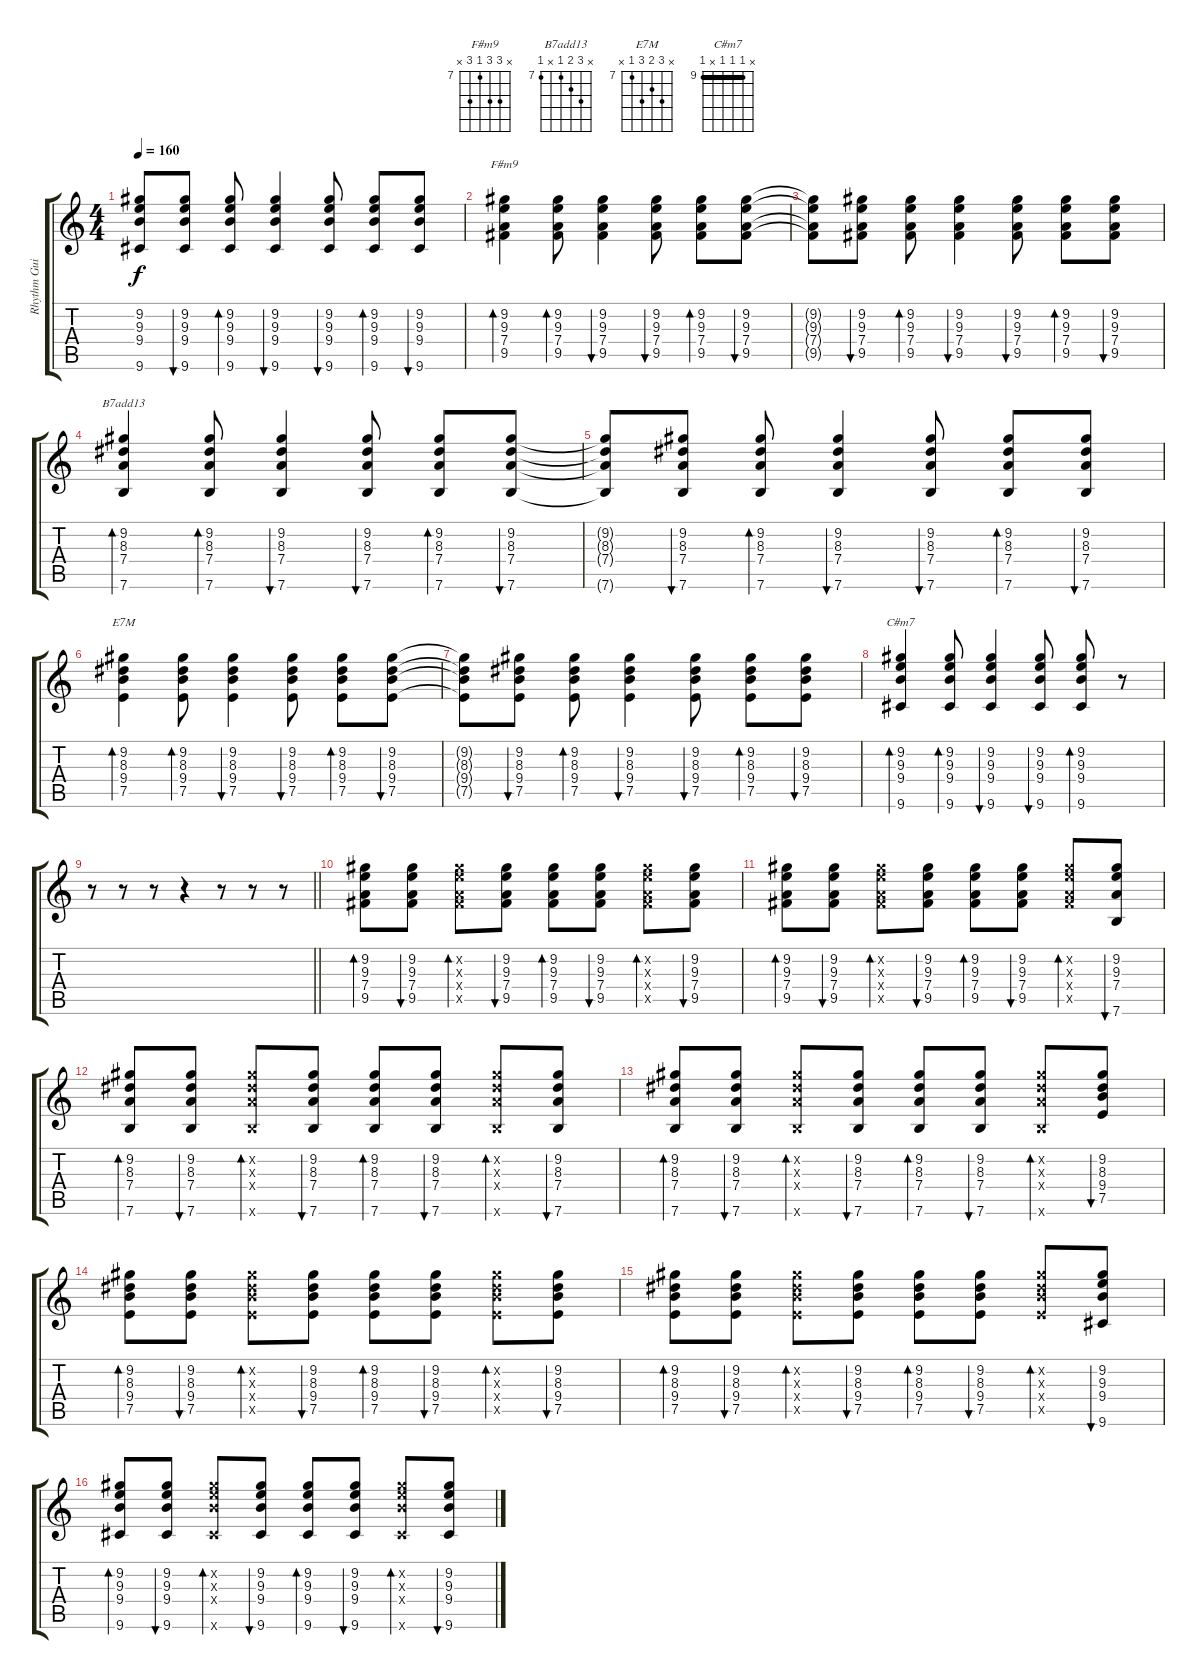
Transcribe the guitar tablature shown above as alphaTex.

\track ("Rhythm Guitar" "Rhythm Gui") {instrument distortionguitar}
\staff {score tabs}
\tuning (E4 B3 G3 D3 A2 E2) {hide}
\chord ("F#m9" x 9 9 7 9 x) {firstfret 7}
\chord ("B7add13" x 9 8 7 x 7) {firstfret 7}
\chord ("E7M" x 9 8 9 7 x) {firstfret 7}
\chord ("C#m7" x 9 9 9 x 9) {firstfret 9 barre 9}
\ts (4 4)
\tempo 160
\clef g2
\ks c
(9.2{t} 9.3{t} 9.4{t} 9.6{t}).8{dy f} (9.2 9.3 9.4 9.6).8{bu 30} (9.2 9.3 9.4 9.6).8{bd 30} (9.2 9.3 9.4 9.6).4{bu 30} (9.2 9.3 9.4 9.6).8{bu 30} (9.2 9.3 9.4 9.6).8{bd 30} (9.2 9.3 9.4 9.6).8{bu 30} |
(9.2 9.3 7.4 9.5).4{bd 30 ch "F#m9"} (9.2 9.3 7.4 9.5).8{bd 30} (9.2 9.3 7.4 9.5).4{bu 30} (9.2 9.3 7.4 9.5).8{bu 30} (9.2 9.3 7.4 9.5).8{bd 30} (9.2 9.3 7.4 9.5).8{bu 30} |
(9.2{t} 9.3{t} 7.4{t} 9.5{t}).8 (9.2 9.3 7.4 9.5).8{bu 30} (9.2 9.3 7.4 9.5).8{bd 30} (9.2 9.3 7.4 9.5).4{bu 30} (9.2 9.3 7.4 9.5).8{bu 30} (9.2 9.3 7.4 9.5).8{bd 30} (9.2 9.3 7.4 9.5).8{bu 30} |
(9.2 8.3 7.4 7.6).4{bd 30 ch "B7add13"} (9.2 8.3 7.4 7.6).8{bd 30} (9.2 8.3 7.4 7.6).4{bu 30} (9.2 8.3 7.4 7.6).8{bu 30} (9.2 8.3 7.4 7.6).8{bd 30} (9.2 8.3 7.4 7.6).8{bu 30} |
(9.2{t} 8.3{t} 7.4{t} 7.6{t}).8 (9.2 8.3 7.4 7.6).8{bu 30} (9.2 8.3 7.4 7.6).8{bd 30} (9.2 8.3 7.4 7.6).4{bu 30} (9.2 8.3 7.4 7.6).8{bu 30} (9.2 8.3 7.4 7.6).8{bd 30} (9.2 8.3 7.4 7.6).8{bu 30} |
(9.2 8.3 9.4 7.5).4{bd 30 ch "E7M"} (9.2 8.3 9.4 7.5).8{bd 30} (9.2 8.3 9.4 7.5).4{bu 30} (9.2 8.3 9.4 7.5).8{bu 30} (9.2 8.3 9.4 7.5).8{bd 30} (9.2 8.3 9.4 7.5).8{bu 30} |
(9.2{t} 8.3{t} 9.4{t} 7.5{t}).8 (9.2 8.3 9.4 7.5).8{bu 30} (9.2 8.3 9.4 7.5).8{bd 30} (9.2 8.3 9.4 7.5).4{bu 30} (9.2 8.3 9.4 7.5).8{bu 30} (9.2 8.3 9.4 7.5).8{bd 30} (9.2 8.3 9.4 7.5).8{bu 30} |
(9.2 9.3 9.4 9.6).4{bd 30 ch "C#m7"} (9.2 9.3 9.4 9.6).8{bd 30} (9.2 9.3 9.4 9.6).4{bu 30} (9.2 9.3 9.4 9.6).8{bu 30} (9.2 9.3 9.4 9.6).8{bd 30} r.8 |
\barLineRight lightlight
r.8 r.8 r.8 r.4 r.8 r.8 r.8 |
(9.2 9.3 7.4 9.5).8{bd 30} (9.2 9.3 7.4 9.5).8{bu 30} (9.2{x} 9.3{x} 7.4{x} 9.5{x}).8{bd 30} (9.2 9.3 7.4 9.5).8{bu 30} (9.2 9.3 7.4 9.5).8{bd 30} (9.2 9.3 7.4 9.5).8{bu 30} (9.2{x} 9.3{x} 7.4{x} 9.5{x}).8{bd 30} (9.2 9.3 7.4 9.5).8{bu 30} |
(9.2 9.3 7.4 9.5).8{bd 30} (9.2 9.3 7.4 9.5).8{bu 30} (9.2{x} 9.3{x} 7.4{x} 9.5{x}).8{bd 30} (9.2 9.3 7.4 9.5).8{bu 30} (9.2 9.3 7.4 9.5).8{bd 30} (9.2 9.3 7.4 9.5).8{bu 30} (9.2{x} 9.3{x} 7.4{x} 9.5{x}).8{bd 30} (9.2 9.3 7.4 7.6).8{bu 30} |
(9.2 8.3 7.4 7.6).8{bd 30} (9.2 8.3 7.4 7.6).8{bu 30} (9.2{x} 8.3{x} 7.4{x} 7.6{x}).8{bd 30} (9.2 8.3 7.4 7.6).8{bu 30} (9.2 8.3 7.4 7.6).8{bd 30} (9.2 8.3 7.4 7.6).8{bu 30} (9.2{x} 8.3{x} 7.4{x} 7.6{x}).8{bd 30} (9.2 8.3 7.4 7.6).8{bu 30} |
(9.2 8.3 7.4 7.6).8{bd 30} (9.2 8.3 7.4 7.6).8{bu 30} (9.2{x} 8.3{x} 7.4{x} 7.6{x}).8{bd 30} (9.2 8.3 7.4 7.6).8{bu 30} (9.2 8.3 7.4 7.6).8{bd 30} (9.2 8.3 7.4 7.6).8{bu 30} (9.2{x} 8.3{x} 7.4{x} 7.6{x}).8{bd 30} (9.2 8.3 9.4 7.5).8{bu 30} |
(9.2 8.3 9.4 7.5).8{bd 30} (9.2 8.3 9.4 7.5).8{bu 30} (9.2{x} 8.3{x} 9.4{x} 7.5{x}).8{bd 30} (9.2 8.3 9.4 7.5).8{bu 30} (9.2 8.3 9.4 7.5).8{bd 30} (9.2 8.3 9.4 7.5).8{bu 30} (9.2{x} 8.3{x} 9.4{x} 7.5{x}).8{bd 30} (9.2 8.3 9.4 7.5).8{bu 30} |
(9.2 8.3 9.4 7.5).8{bd 30} (9.2 8.3 9.4 7.5).8{bu 30} (9.2{x} 8.3{x} 9.4{x} 7.5{x}).8{bd 30} (9.2 8.3 9.4 7.5).8{bu 30} (9.2 8.3 9.4 7.5).8{bd 30} (9.2 8.3 9.4 7.5).8{bu 30} (9.2{x} 8.3{x} 9.4{x} 7.5{x}).8{bd 30} (9.2 9.3 9.4 9.6).8{bu 30} |
(9.2 9.3 9.4 9.6).8{bd 30} (9.2 9.3 9.4 9.6).8{bu 30} (9.2{x} 9.3{x} 9.4{x} 9.6{x}).8{bd 30} (9.2 9.3 9.4 9.6).8{bu 30} (9.2 9.3 9.4 9.6).8{bd 30} (9.2 9.3 9.4 9.6).8{bu 30} (9.2{x} 9.3{x} 9.4{x} 9.6{x}).8{bd 30} (9.2 9.3 9.4 9.6).8{bu 30}
